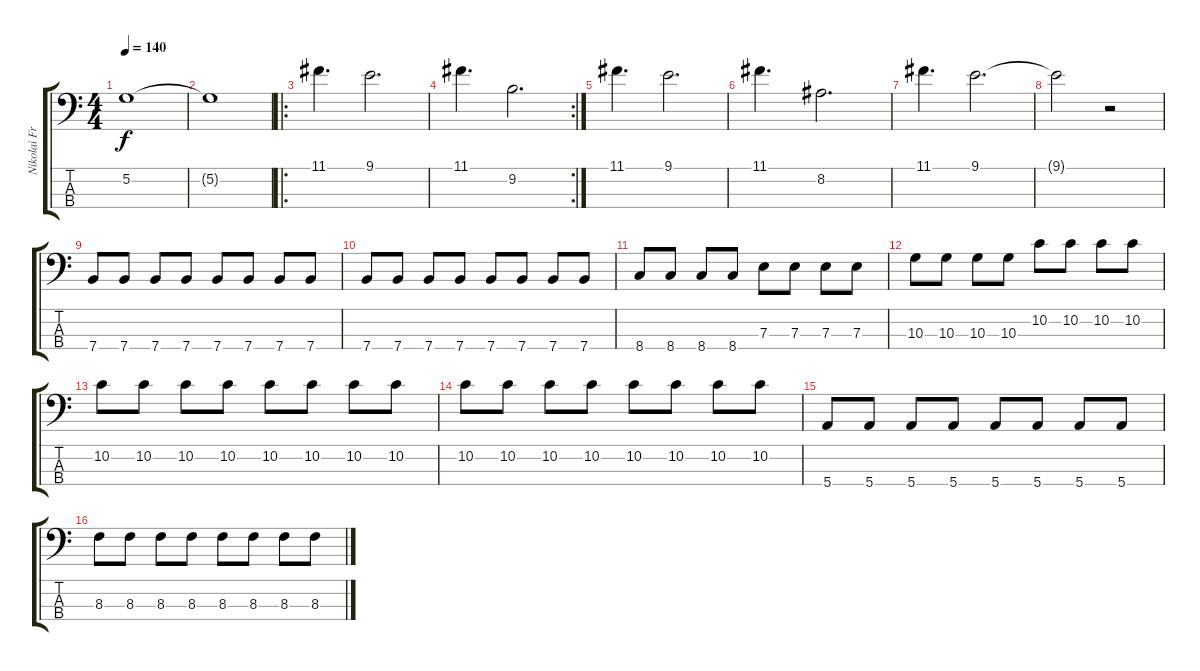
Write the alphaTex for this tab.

\track ("Nikolai Fraiture" "Nikolai Fr") {instrument electricbassfinger}
\staff {score tabs}
\tuning (G2 D2 A1 E1) {hide}
\ts (4 4)
\tempo 140
\clef f4
\ks c
5.2.1{dy f} |
5.2{t}.1 |
\ro
11.1.4{d} 9.1.2{d} |
\rc 2
11.1.4{d} 9.2.2{d} |
11.1.4{d} 9.1.2{d} |
11.1.4{d} 8.2.2{d} |
11.1.4{d} 9.1.2{d} |
9.1{t}.2 r.2 |
7.4.8 7.4.8 7.4.8 7.4.8 7.4.8 7.4.8 7.4.8 7.4.8 |
7.4.8 7.4.8 7.4.8 7.4.8 7.4.8 7.4.8 7.4.8 7.4.8 |
8.4.8 8.4.8 8.4.8 8.4.8 7.3.8 7.3.8 7.3.8 7.3.8 |
10.3.8 10.3.8 10.3.8 10.3.8 10.2.8 10.2.8 10.2.8 10.2.8 |
10.2.8 10.2.8 10.2.8 10.2.8 10.2.8 10.2.8 10.2.8 10.2.8 |
10.2.8 10.2.8 10.2.8 10.2.8 10.2.8 10.2.8 10.2.8 10.2.8 |
5.4.8 5.4.8 5.4.8 5.4.8 5.4.8 5.4.8 5.4.8 5.4.8 |
8.3.8 8.3.8 8.3.8 8.3.8 8.3.8 8.3.8 8.3.8 8.3.8
